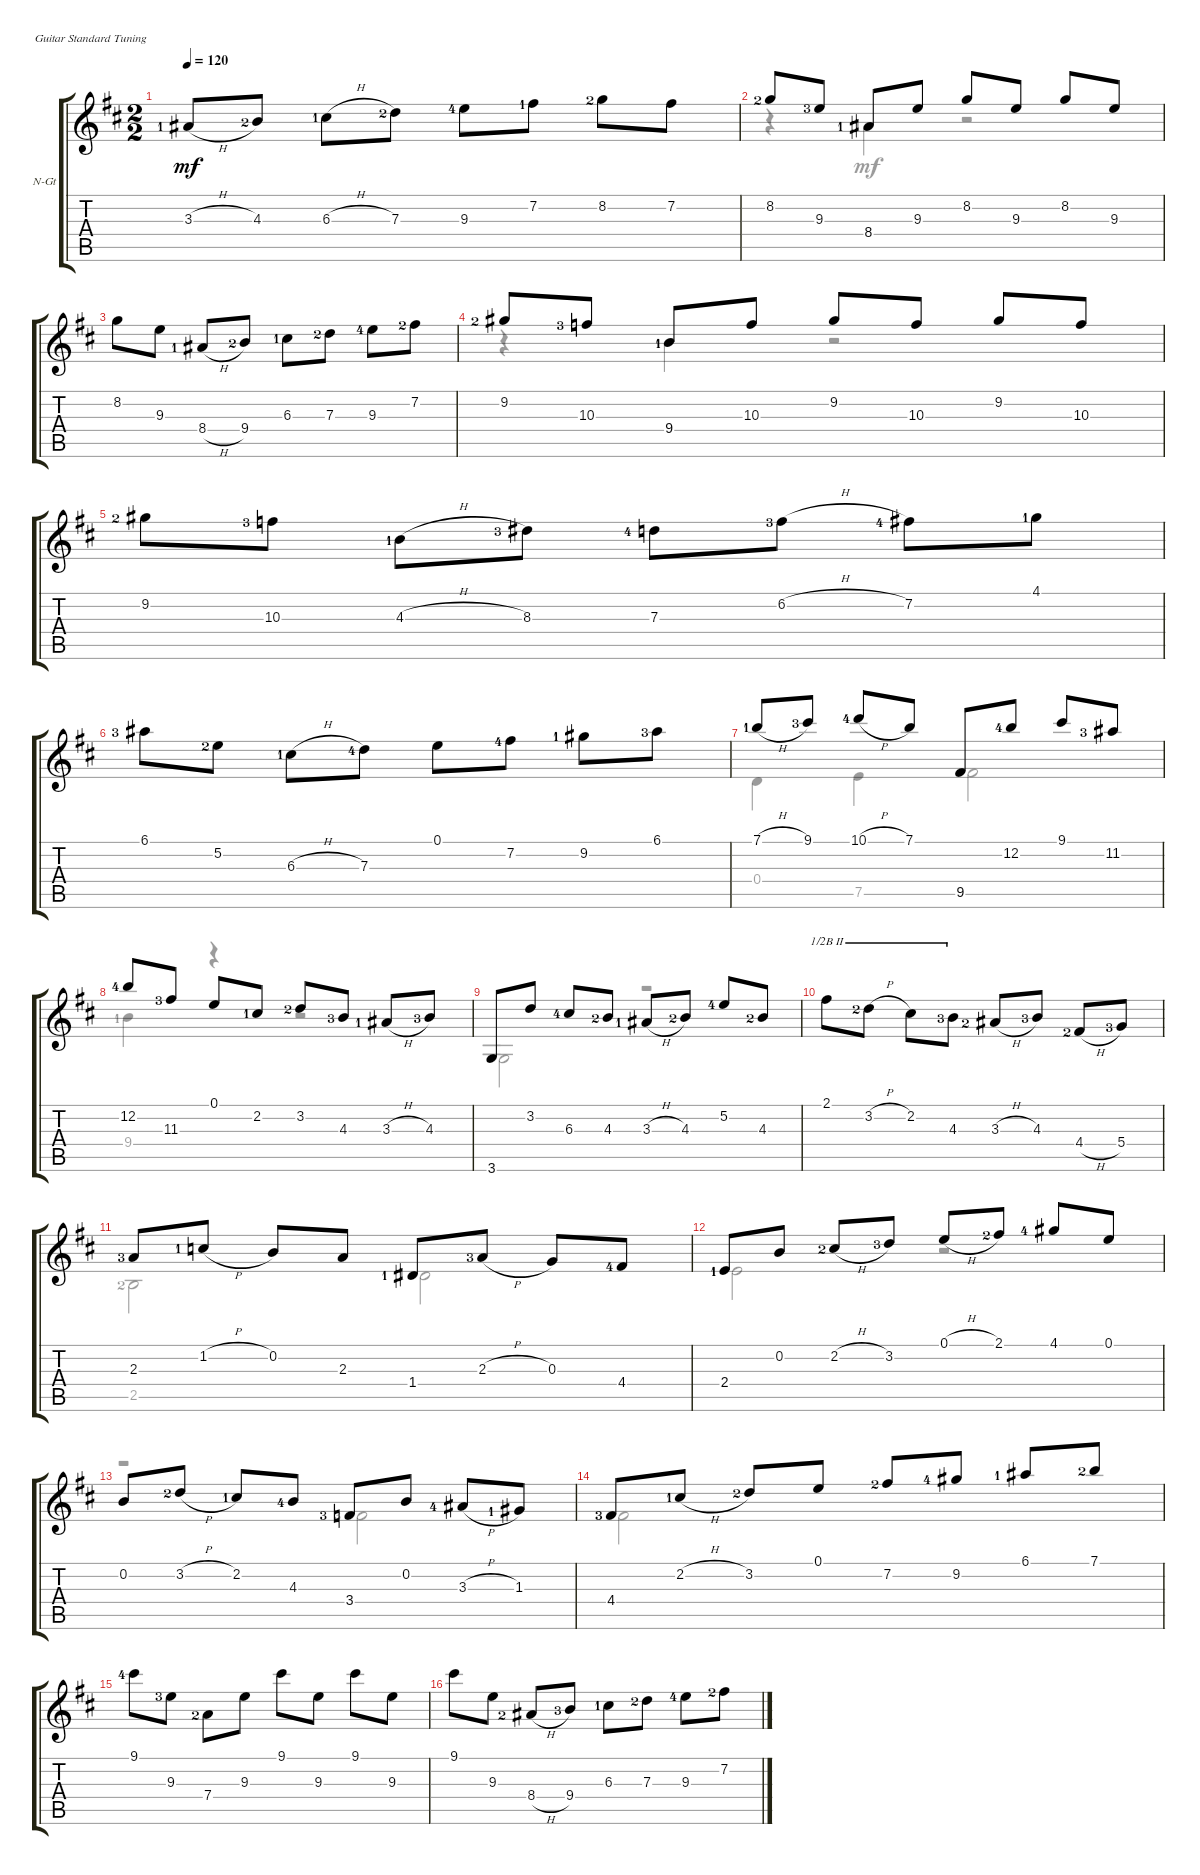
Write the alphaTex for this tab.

\defaultSystemsLayout 4
\bracketExtendMode groupsimilarinstruments
\firstSystemTrackNameOrientation horizontal
\otherSystemsTrackNameOrientation horizontal
\track ("Nylon Guitar" "N-Gt") {instrument acousticguitarnylon}
\staff {score tabs}
\tuning (E4 B3 G3 D3 A2 E2)
\voice
\ts (2 2)
\tempo 120
\clef g2
\ks bminor
3.3{h lf 2}.8{dy mf} 4.3{lf 3}.8 6.3{h lf 2}.8 7.3{lf 3}.8 9.3{lf 5}.8 7.2{lf 2}.8 8.2{lf 3}.8 7.2.8 |
8.2{lf 3}.8 9.3{lf 4}.8 8.4{lf 2}.8 9.3.8 8.2.8 9.3.8 8.2.8 9.3.8 |
8.2.8 9.3.8 8.4{h lf 2}.8 9.4{lf 3}.8 6.3{lf 2}.8 7.3{lf 3}.8 9.3{lf 5}.8 7.2{lf 3}.8 |
9.2{lf 3}.8 10.3{lf 4}.8 9.4{lf 2}.8 10.3.8 9.2.8 10.3.8 9.2.8 10.3.8 |
9.2{lf 3}.8 10.3{lf 4}.8 4.3{h lf 2}.8 8.3{lf 4}.8 7.3{lf 5}.8 6.2{h lf 4}.8 7.2{lf 5}.8 4.1{lf 2}.8 |
6.1{lf 4}.8 5.2{lf 3}.8 6.3{h lf 2}.8 7.3{lf 5}.8 0.1.8 7.2{lf 5}.8 9.2{lf 2}.8 6.1{lf 4}.8 |
7.1{h lf 2}.8 9.1{lf 4}.8 10.1{h lf 5}.8 7.1.8 9.5.8 12.2{lf 5}.8 9.1.8 11.2{lf 4}.8 |
12.2{lf 5}.8 11.3{lf 4}.8 0.1.8 2.2{lf 2}.8 3.2{lf 3}.8 4.3{lf 4}.8 3.3{h lf 2}.8 4.3{lf 4}.8 |
3.6.8 3.2.8 6.3{lf 5}.8 4.3{lf 3}.8 3.3{h lf 2}.8 4.3{lf 3}.8 5.2{lf 5}.8 4.3{lf 3}.8 |
2.1.8{barre (2 half)} 3.2{h lf 3}.8{barre (2 half)} 2.2.8{barre (2 half)} 4.3{lf 4}.8{barre (2 half)} 3.3{h lf 3}.8 4.3{lf 4}.8 4.4{h lf 3}.8 5.4{lf 4}.8 |
2.3{lf 4}.8 1.2{h lf 2}.8 0.2.8 2.3.8 1.4{lf 2}.8 2.3{h lf 4}.8 0.3.8 4.4{lf 5}.8 |
2.4{lf 2}.8 0.2.8 2.2{h lf 3}.8 3.2{lf 4}.8 0.1{h}.8 2.1{lf 3}.8 4.1{lf 5}.8 0.1.8 |
0.2.8 3.2{h lf 3}.8 2.2{lf 2}.8 4.3{lf 5}.8 3.4{lf 4}.8 0.2.8 3.3{h lf 5}.8 1.3{lf 2}.8 |
4.4{lf 4}.8 2.2{h lf 2}.8 3.2{lf 3}.8 0.1.8 7.2{lf 3}.8 9.2{lf 5}.8 6.1{lf 2}.8 7.1{lf 3}.8 |
9.1{lf 5}.8 9.3{lf 4}.8 7.4{lf 3}.8 9.3.8 9.1.8 9.3.8 9.1.8 9.3.8 |
9.1.8 9.3.8 8.4{h lf 3}.8 9.4{lf 4}.8 6.3{lf 2}.8 7.3{lf 3}.8 9.3{lf 5}.8 7.2{lf 3}.8
\voice
\clef g2
\ottava regular
\simile none
\ks bminor
|
r.4 8.4{lf 2}.4 r.2 |
|
r.4 9.4{lf 2}.4 r.2 |
|
|
0.4.4 7.5.4 9.5.2 |
9.4{lf 2}.4 r.4 r.2 |
3.6.2 r.2 |
|
2.5{lf 3}.2 1.4{lf 2}.2 |
2.4{lf 2}.2 r.2 |
r.2 3.4{lf 4}.2 |
4.4{lf 4}.2 |
|
